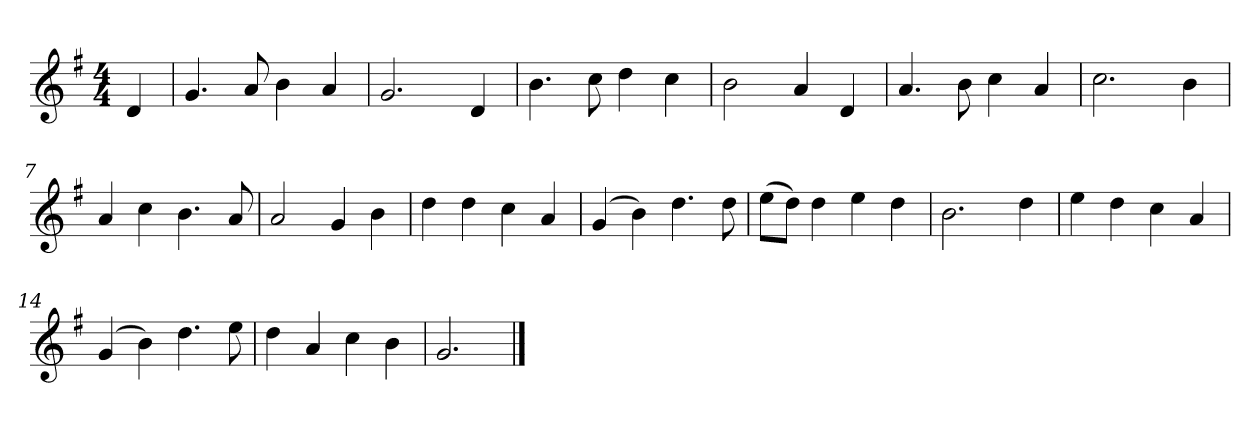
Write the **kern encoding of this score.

**kern
*part1
*staff1
*k[f#]
*M4/4
*MM120
=
4d
=1
4.g
8a
4b
4a
=2
2.g
4d
=3
4.b
8cc
4dd
4cc
=4
2b
4a
4d
=5
4.a
8b
4cc
4a
=6
2.cc
4b
=7
4a
4cc
4.b
8a
=8
2a
4g
4b
=9
4dd
4dd
4cc
4a
=10
(4g
4b)
4.dd
8dd
=11
(8eeL
8ddJ)
4dd
4ee
4dd
=12
2.b
4dd
=13
4ee
4dd
4cc
4a
=14
(4g
4b)
4.dd
8ee
=15
4dd
4a
4cc
4b
=16
2.g
==
*-
